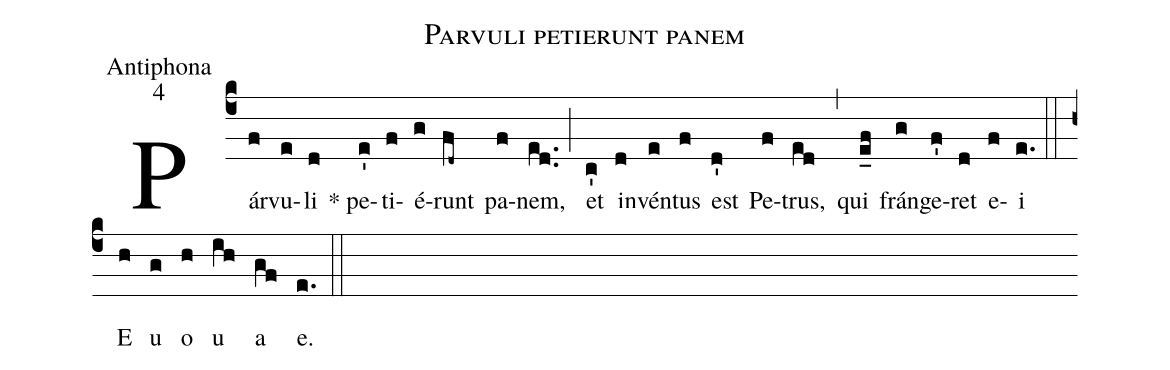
name:Parvuli petierunt panem;
office-part:Antiphona;
mode:4;
%%
(c4) Pár(f)vu(e)li(d) * pe(e')ti(f)é(g)runt(fd~) pa(f)nem,(ed..) (;)
et(c') in(d)vén(e)tus(f) est(d') Pe(f)trus,(ed) (,)
qui(e_f) frán(g)ge(f')ret(d) e(f)i(e.) (::)
E(h) u(g) o(h) u(ih) a(gf) e.(e.) (::)
